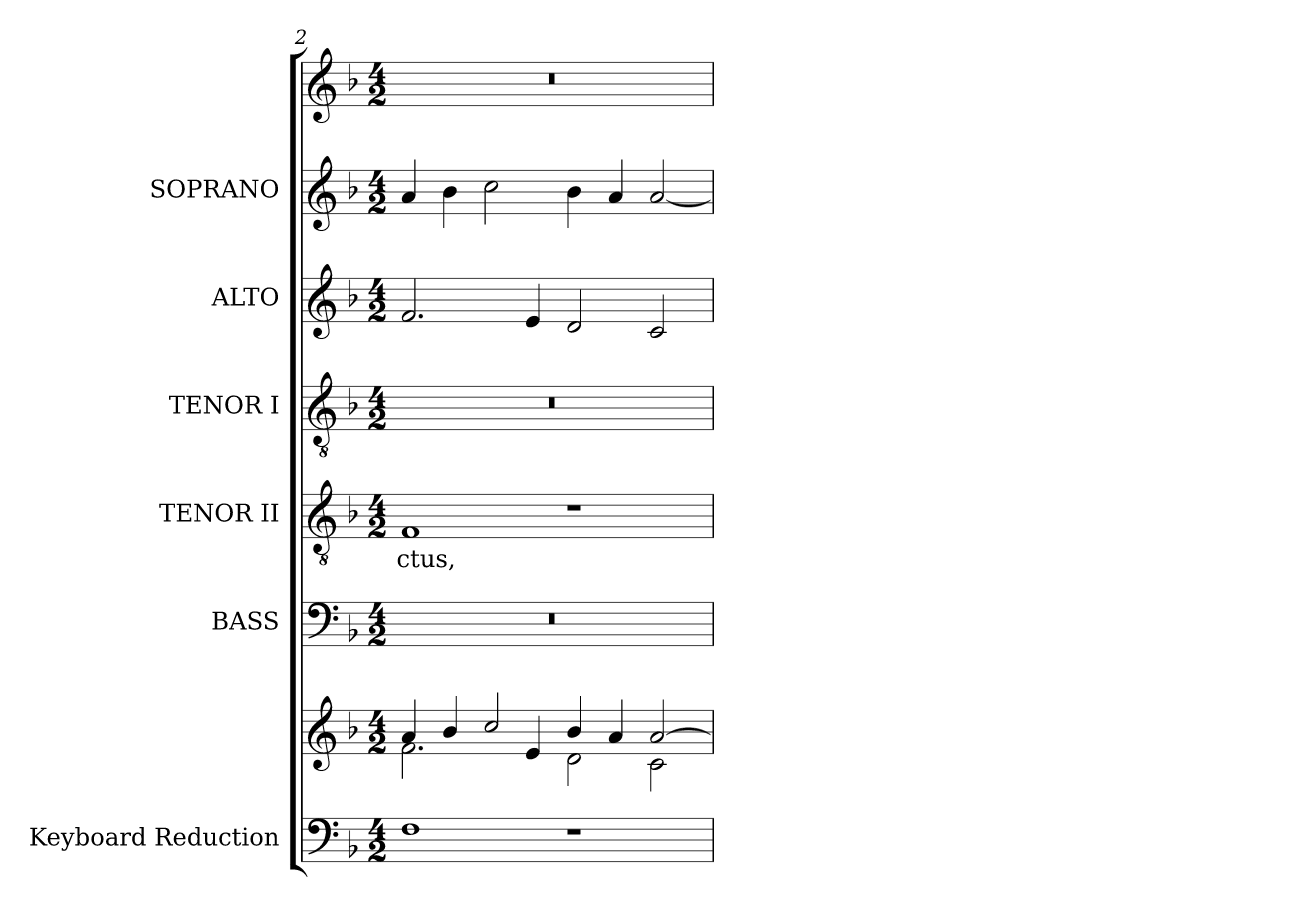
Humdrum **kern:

**kern	**kern	**kern	**kern	**text	**kern	**kern	**kern	**kern
*part7	*part7	*part6	*part5	*part5	*part4	*part3	*part2	*part1
*staff8	*staff7	*staff6	*staff5	*staff5	*staff4	*staff3	*staff2	*staff1
*I"Keyboard Reduction	*	*I"BASS	*I"TENOR II	*	*I"TENOR I	*I"ALTO	*I"SOPRANO	*
*I'Reduc.	*	*I'B.	*I'T. II	*	*I'T. I	*I'A.	*I'S.	*
*clefF4	*clefG2	*clefF4	*clefGv2	*	*clefGv2	*clefG2	*clefG2	*clefG2
*	*	*	*ITrd7c12	*	*ITrd7c12	*	*	*
*k[b-]	*k[b-]	*k[b-]	*k[b-]	*	*k[b-]	*k[b-]	*k[b-]	*k[b-]
*F:	*F:	*F:	*F:	*	*F:	*F:	*F:	*F:
*M4/2	*M4/2	*M4/2	*M4/2	*	*M4/2	*M4/2	*M4/2	*M4/2
=2	=2	=2	=2	=2	=2	=2	=2	=2
*	*^	*	*	*	*	*	*	*
!	!	!	!LO:N:vis=1	!	!	!	!	!	!
!	!	!	!	!	!LO:LY:b:color=#000000	!LO:N:vis=1	!	!	!LO:N:vis=1
1Fi	4ai/	2.fi\	0r	1FFi	-ctus,	0r	2.fi/	4ai/	0r
.	4b-i/	.	.	.	.	.	.	4b-i\	.
.	2cci/	.	.	.	.	.	.	2cci\	.
.	.	4ei/	.	.	.	.	4ei/	.	.
1r	4b-i/	2di\	.	1r	.	.	2di/	4b-i\	.
.	4ai/	.	.	.	.	.	.	4ai/	.
.	[2ai/	2ci\	.	.	.	.	2ci/	[2ai/	.
*	*v	*v	*	*	*	*	*	*	*
=	=	=	=	=	=	=	=	=
*-	*-	*-	*-	*-	*-	*-	*-	*-
